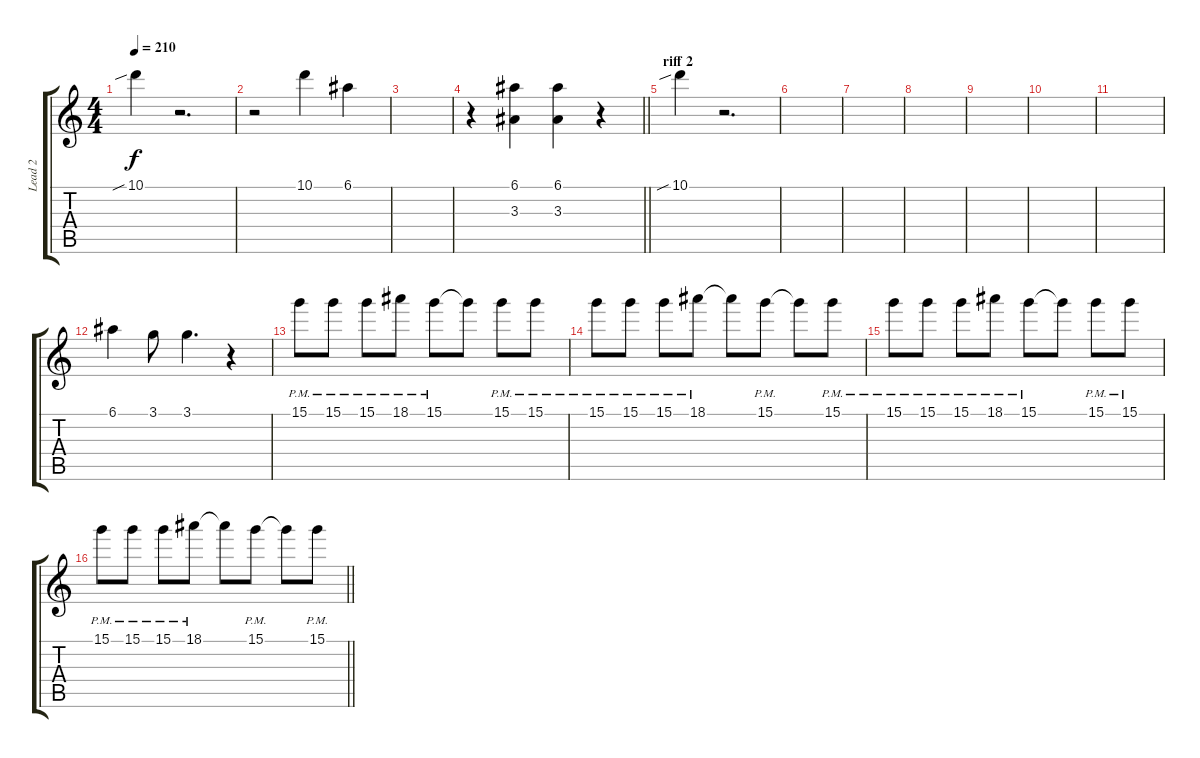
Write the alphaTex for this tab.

\track ("Lead 2" "Lead 2") {instrument overdrivenguitar}
\staff {score tabs}
\tuning (E4 B3 G3 D3 A2 E2) {hide}
\ts (4 4)
\tempo 210
\clef g2
\ks c
10.1{sib}.4{dy f} r.2{d} |
r.2 10.1.4 6.1.4 |
|
\barLineRight lightlight
r.4 (6.1 3.3).4 (6.1 3.3).4 r.4 |
\section ("" "riff 2")
10.1{sib}.4 r.2{d} |
|
|
|
|
|
|
6.1.4 3.1.8 3.1.4{d} r.4 |
15.1{pm}.8 15.1{pm}.8 15.1{pm}.8 18.1{pm}.8 15.1{pm}.8 15.1{t}.8 15.1{pm}.8 15.1{pm}.8 |
15.1{pm}.8 15.1{pm}.8 15.1{pm}.8 18.1{pm}.8 18.1{t}.8 15.1{pm}.8 15.1{t}.8 15.1{pm}.8 |
15.1{pm}.8 15.1{pm}.8 15.1{pm}.8 18.1{pm}.8 15.1{pm}.8 15.1{t}.8 15.1{pm}.8 15.1{pm}.8 |
\barLineRight lightlight
15.1{pm}.8 15.1{pm}.8 15.1{pm}.8 18.1{pm}.8 18.1{t}.8 15.1{pm}.8 15.1{t}.8 15.1{pm}.8
